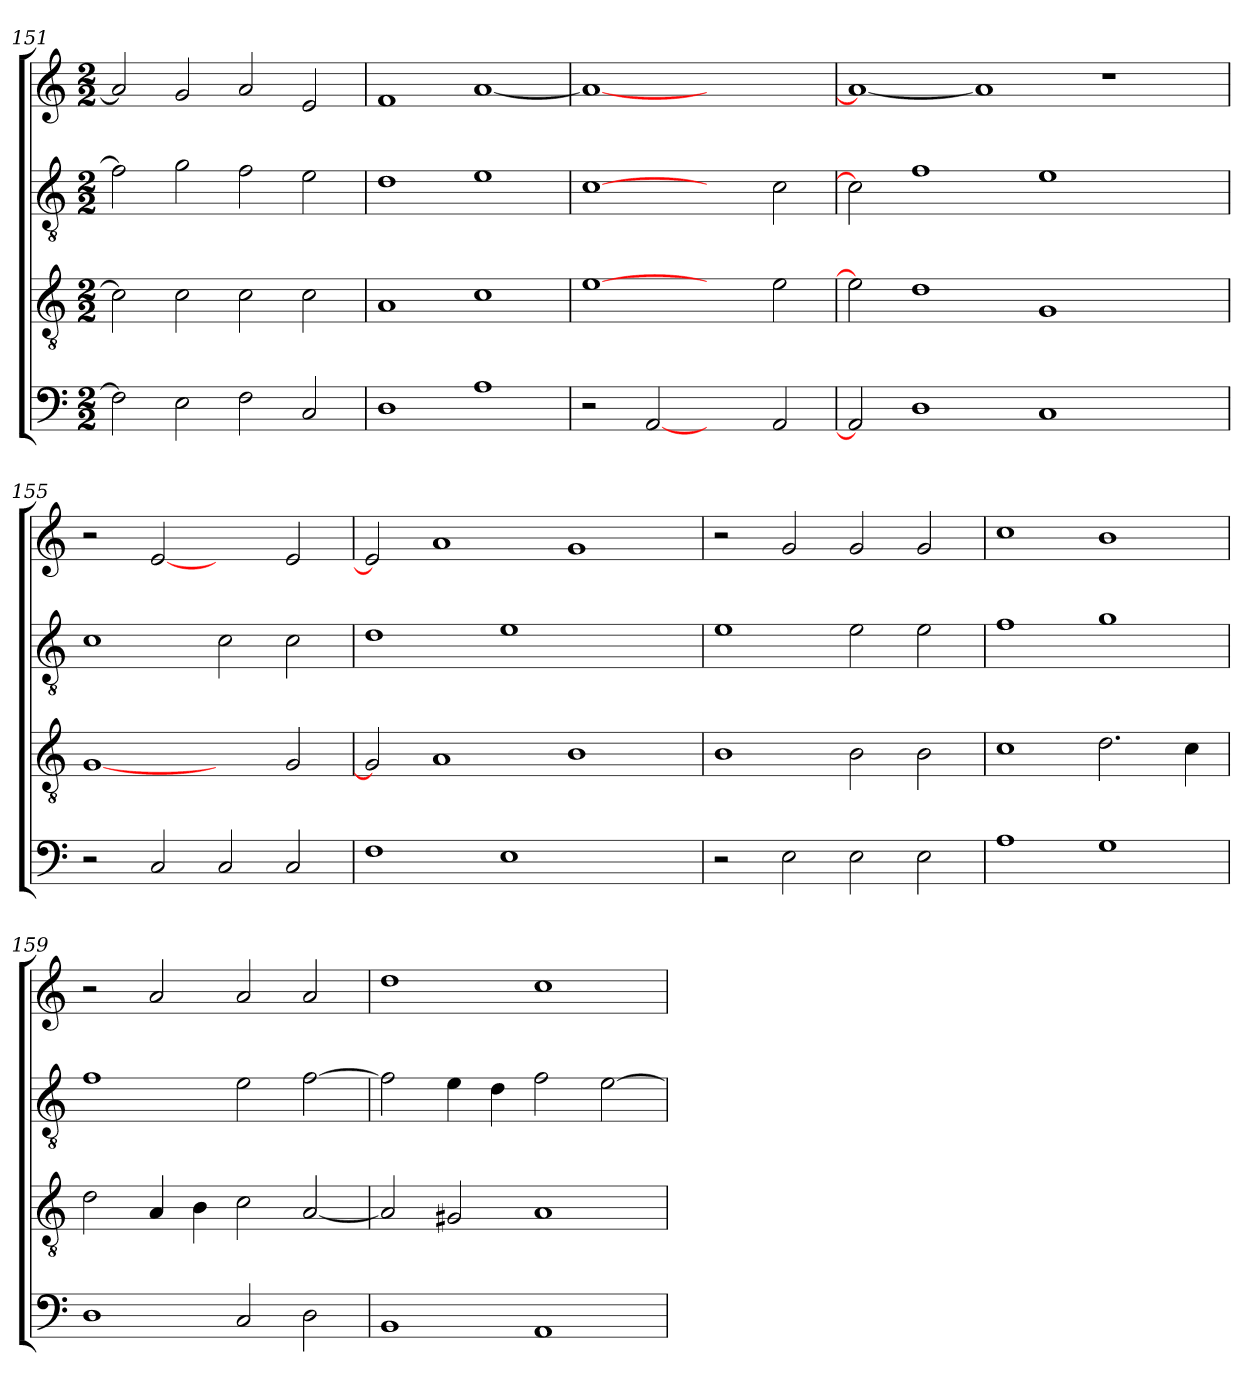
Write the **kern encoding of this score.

**kern	**kern	**kern	**kern
*part4	*part3	*part2	*part1
*staff4	*staff3	*staff2	*staff1
*clefF4	*clefGv2	*clefGv2	*clefG2
*k[]	*k[]	*k[]	*k[]
*M2/2	*M2/2	*M2/2	*M2/2
=151	=151	=151	=151
2F\]	2c\]	2f\]	2a/]
2E\	2c\	2g\	2g/
2F\	2c\	2f\	2a/
2C/	2c\	2e\	2e/
=152	=152	=152	=152
1D	1A	1d	1f
1A	1c	1e	[1a
=153	=153	=153	=153
2r	[1e	[1c	1a_
[2AA	.	.	.
2ryy	2ryy	2ryy	1ryy
2AA/	2e\	2c\	.
=154	=154	=154	=154
2AA]	2e]	2c]	1a_
1D	1d	1f	.
.	.	.	1a]
1C	1G	1e	.
.	.	.	1r
2ryy	2ryy	2ryy	.
=155	=155	=155	=155
2r	[1G	1c	2r
2C/	.	.	[2e
2C/	2ryy	2c\	2ryy
2C/	2G/	2c\	2e/
=156	=156	=156	=156
1F	2G]	1d	2e]
.	1A	.	1a
1E	.	1e	.
.	1B	.	1g
2ryy	.	2ryy	.
=157	=157	=157	=157
2r	1B	1e	2r
2E\	.	.	2g/
2E\	2B\	2e\	2g/
2E\	2B\	2e\	2g/
=158	=158	=158	=158
1A	1c	1f	1cc
1G	2.d\	1g	1b
.	4c\	.	.
=159	=159	=159	=159
1D	2d\	1f	2r
.	4A/	.	2a/
.	4B\	.	.
2C/	2c\	2e\	2a/
2D\	[2A/	[2f\	2a/
=160	=160	=160	=160
1BB	2A/]	2f\]	1dd
.	2G#X/	4e\	.
.	.	4d\	.
1AA	1A	2f\	1cc
.	.	[2e\	.
=	=	=	=
*-	*-	*-	*-
